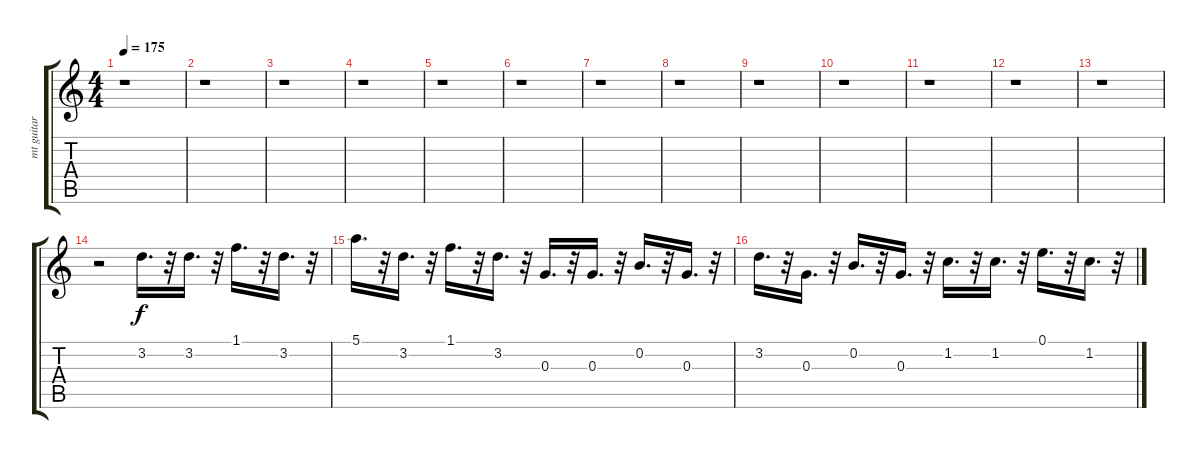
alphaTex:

\track ("mt guitar" "mt guitar") {instrument electricguitarmuted}
\staff {score tabs}
\tuning (E4 B3 G3 D3 A2 E2) {hide}
\ts (4 4)
\tempo 175
\clef g2
\ks c
r.1{dy f} |
r.1 |
r.1 |
r.1 |
r.1 |
r.1 |
r.1 |
r.1 |
r.1 |
r.1 |
r.1 |
r.1 |
r.1 |
r.2 3.2.16{d} r.32 3.2.16{d} r.32 1.1.16{d} r.32 3.2.16{d} r.32 |
5.1.16{d} r.32 3.2.16{d} r.32 1.1.16{d} r.32 3.2.16{d} r.32 0.3.16{d} r.32 0.3.16{d} r.32 0.2.16{d} r.32 0.3.16{d} r.32 |
3.2.16{d} r.32 0.3.16{d} r.32 0.2.16{d} r.32 0.3.16{d} r.32 1.2.16{d} r.32 1.2.16{d} r.32 0.1.16{d} r.32 1.2.16{d} r.32
